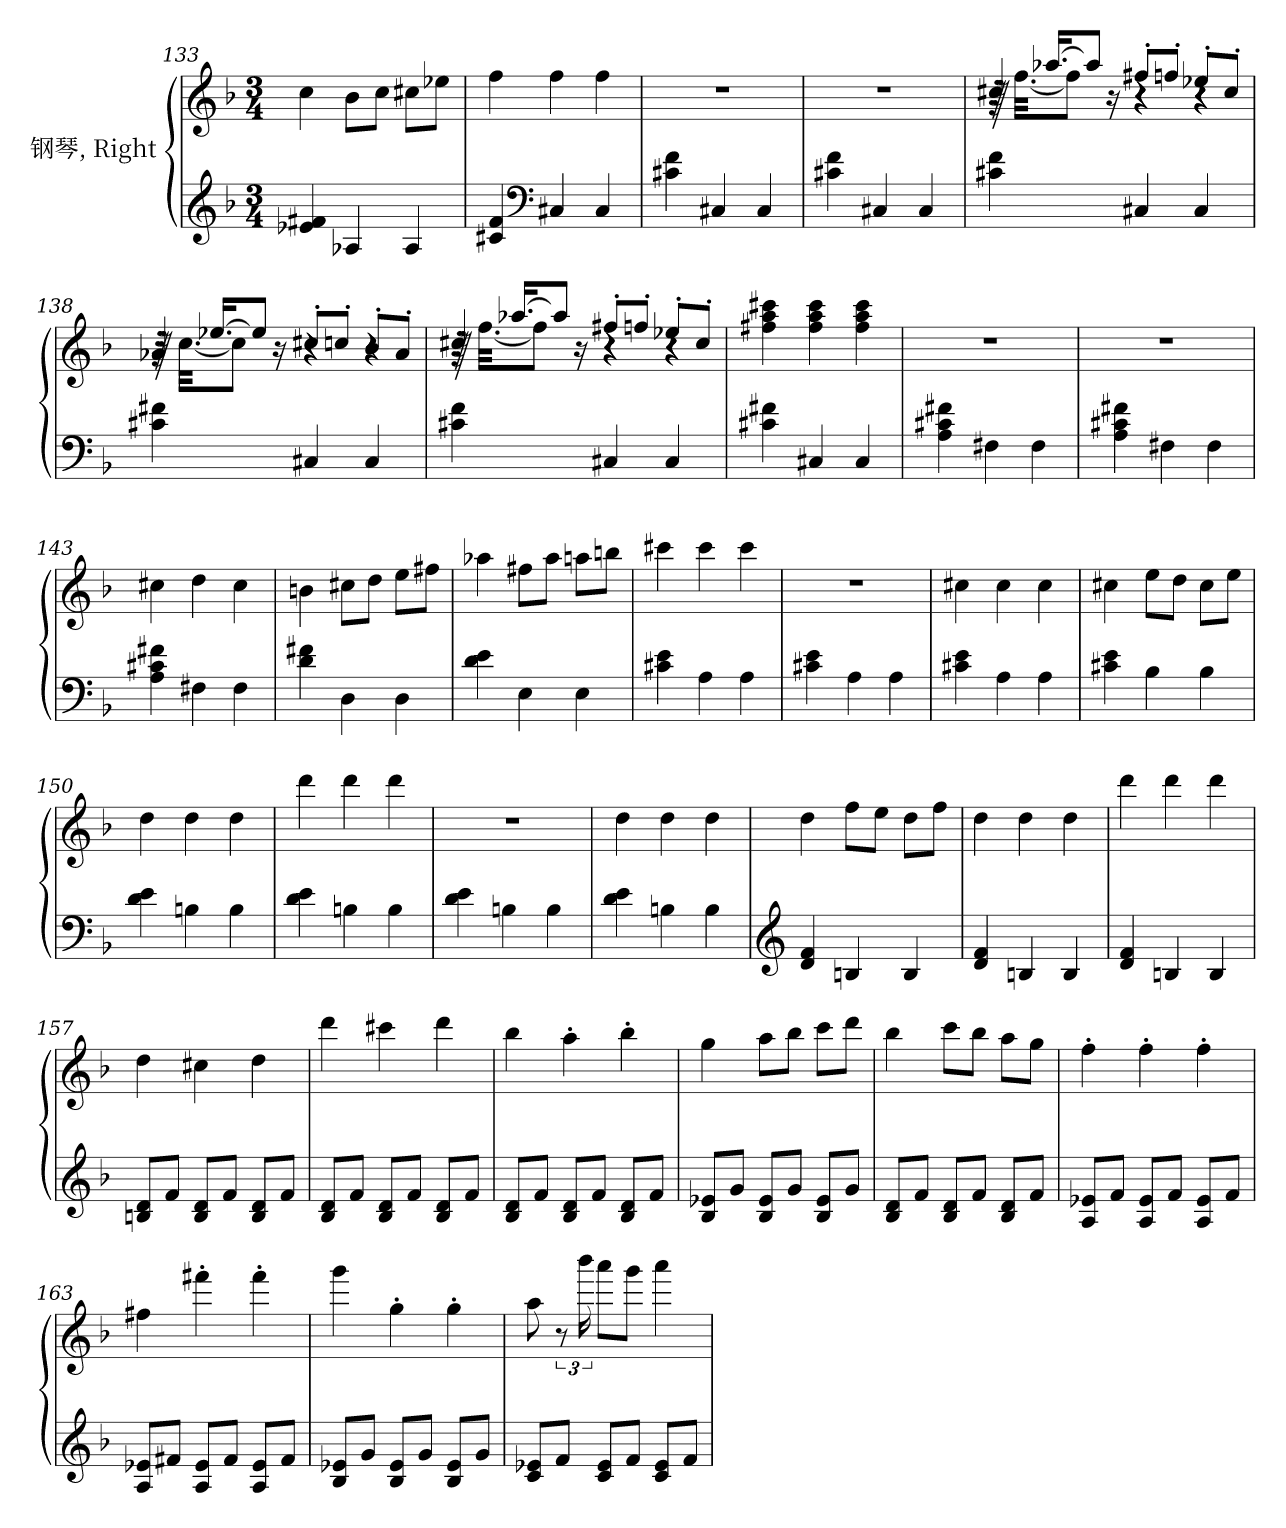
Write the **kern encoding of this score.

**kern	**kern
*part1	*part1
*staff2	*staff1
*I"钢琴, Right	*
*clefG2	*clefG2
*k[b-]	*k[b-]
*M3/4	*M3/4
=133	=133
4e-X/ 4f#X/	4cc\
4A-X/	8b-\L
*	*MM230
.	8cc\J
4A-/	8cc#X\L
.	8ee-X\J
=134	=134
4c#X/ 4f/	4ff\
*clefF4	*
4C#X/	4ff\
4C#/	4ff\
=135	=135
4c#X\ 4f\	2.r
4C#X/	.
4C#/	.
=136	=136
4c#X\ 4f\	2.r
4C#X/	.
4C#/	.
!!LO:LB:g=z
=137	=137
*	*MM241
*	*^
*	*	*^
4c#X\ 4f\	32r	64r	4cc#X/
.	.	[32.ff\KKL	.
.	[16.aa-X/KL	.	.
.	.	8ff\J]	.
.	8aa-/J]	.	.
.	.	16r	.
4C#X/	8ff#X'/L	4r	4r
.	8ffn'/J	.	.
4C#/	8ee-X'/L	4r	4r
.	8cc#'/J	.	.
=138	=138	=138	=138
4c#X\ 4f#X\	32r	64r	4a-X/
.	.	[32.cc\KKL	.
.	[16.ee-X/KL	.	.
.	.	8cc\J]	.
.	8ee-/J]	.	.
.	.	16r	.
4C#X/	8cc#X'/L	4r	4r
.	8ccn'/J	.	.
4C#/	8b-'/L	4r	4r
.	8a-'/J	.	.
!!LO:LB:g=z	!!	!!
=139	=139	=139	=139
4c#X\ 4f\	32r	64r	4cc#X/
.	.	[32.ff\KKL	.
.	[16.aa-X/KL	.	.
.	.	8ff\J]	.
*	*MM238	*	*
.	8aa-/J]	.	.
.	.	16r	.
*	*MM235	*	*
4C#X/	8ff#X'/L	4r	4r
*	*MM230	*	*
.	8ffn'/J	.	.
*	*MM221	*	*
4C#/	8ee-X'/L	4r	4r
.	8cc#'/J	.	.
*	*v	*v	*v
=140	=140
*	*MM189
4c#X\ 4f#X\	4ff#X\ 4aa\ 4ccc#X\
*	*MM218
4C#X/	4ff#\ 4aa\ 4ccc#\
*	*MM231
4C#/	4ff#\ 4aa\ 4ccc#\
=141	=141
4A\ 4c#X\ 4f#X\	2.r
4F#X\	.
4F#\	.
=142	=142
4A\ 4c#X\ 4f#X\	2.r
4F#X\	.
4F#\	.
=143	=143
4A\ 4c#X\ 4f#X\	4cc#X\
4F#X\	4dd\
4F#\	4cc#\
!!LO:PB:g=z
=144	=144
4d\ 4f#X\	4bn\
4D\	8cc#X\L
.	8dd\J
4D\	8ee\L
.	8ff#X\J
=145	=145
*	*MM241
4d\ 4e\	4aa-X\
4E\	8ff#X\L
*	*MM230
.	8aa-\J
*	*MM220
4E\	8aan\L
*	*MM212
.	8bbn\J
=146	=146
4c#X\ 4e\	4ccc#X\
*	*MM213
4A\	4ccc#\
4A\	4ccc#\
=147	=147
*	*MM226
4c#X\ 4e\	2.r
4A\	.
4A\	.
=148	=148
4c#X\ 4e\	4cc#X\
4A\	4cc#\
4A\	4cc#\
=149	=149
4c#X\ 4e\	4cc#X\
4B-\	8ee\L
.	8dd\J
4B-\	8cc#\L
.	8ee\J
=150	=150
4d\ 4e\	4dd\
4Bn\	4dd\
4B\	4dd\
=151	=151
4d\ 4e\	4ddd\
4Bn\	4ddd\
4B\	4ddd\
!!LO:LB:g=z
=152	=152
4d\ 4e\	2.r
4Bn\	.
4B\	.
=153	=153
4d\ 4e\	4dd\
4Bn\	4dd\
4B\	4dd\
=154	=154
*clefG2	*
4d/ 4f/	4dd\
4Bn/	8ff\L
.	8ee\J
4B/	8dd\L
.	8ff\J
=155	=155
4d/ 4f/	4dd\
4Bn/	4dd\
*	*MM234
4B/	4dd\
=156	=156
4d/ 4f/	4ddd\
*	*MM228
4Bn/	4ddd\
4B/	4ddd\
=157	=157
8Bn/ 8d/L	4dd\
8f/J	.
8B/ 8d/L	4cc#X\
8f/J	.
8B/ 8d/L	4dd\
8f/J	.
=158	=158
8B-/ 8d/L	4ddd\
8f/J	.
8B-/ 8d/L	4ccc#X\
8f/J	.
*	*MM193
8B-/ 8d/L	4ddd\
8f/J	.
!!LO:LB:g=z
=159	=159
*	*MM138
8B-/ 8d/L	4bb-\
8f/J	.
8B-/ 8d/L	4aa'\
8f/J	.
8B-/ 8d/L	4bb-'\
8f/J	.
=160	=160
8B-/ 8e-X/L	4gg\
8g/J	.
8B-/ 8e-/L	8aa\L
8g/J	8bb-\J
8B-/ 8e-/L	8ccc\L
8g/J	8ddd\J
=161	=161
8B-/ 8d/L	4bb-\
8f/J	.
8B-/ 8d/L	8ccc\L
8f/J	8bb-\J
8B-/ 8d/L	8aa\L
8f/J	8gg\J
=162	=162
8A/ 8e-X/L	4ff'\
8f/J	.
8A/ 8e-/L	4ff'\
8f/J	.
8A/ 8e-/L	4ff'\
8f/J	.
=163	=163
8A/ 8e-X/L	4ff#X\
8f#X/J	.
8A/ 8e-/L	4fff#X'\
8f#/J	.
8A/ 8e-/L	4fff#'\
8f#/J	.
=164	=164
8B-/ 8e-X/L	4ggg\
8g/J	.
8B-/ 8e-/L	4gg'\
8g/J	.
8B-/ 8e-/L	4gg'\
8g/J	.
!!LO:LB:g=z
=165	=165
8c/ 8e-X/L	8aa\
8f/J	12r
.	24bbb-\
8c/ 8e-/L	8aaa\L
8f/J	8ggg\J
8c/ 8e-/L	4aaa\
8f/J	.
=	=
*-	*-
